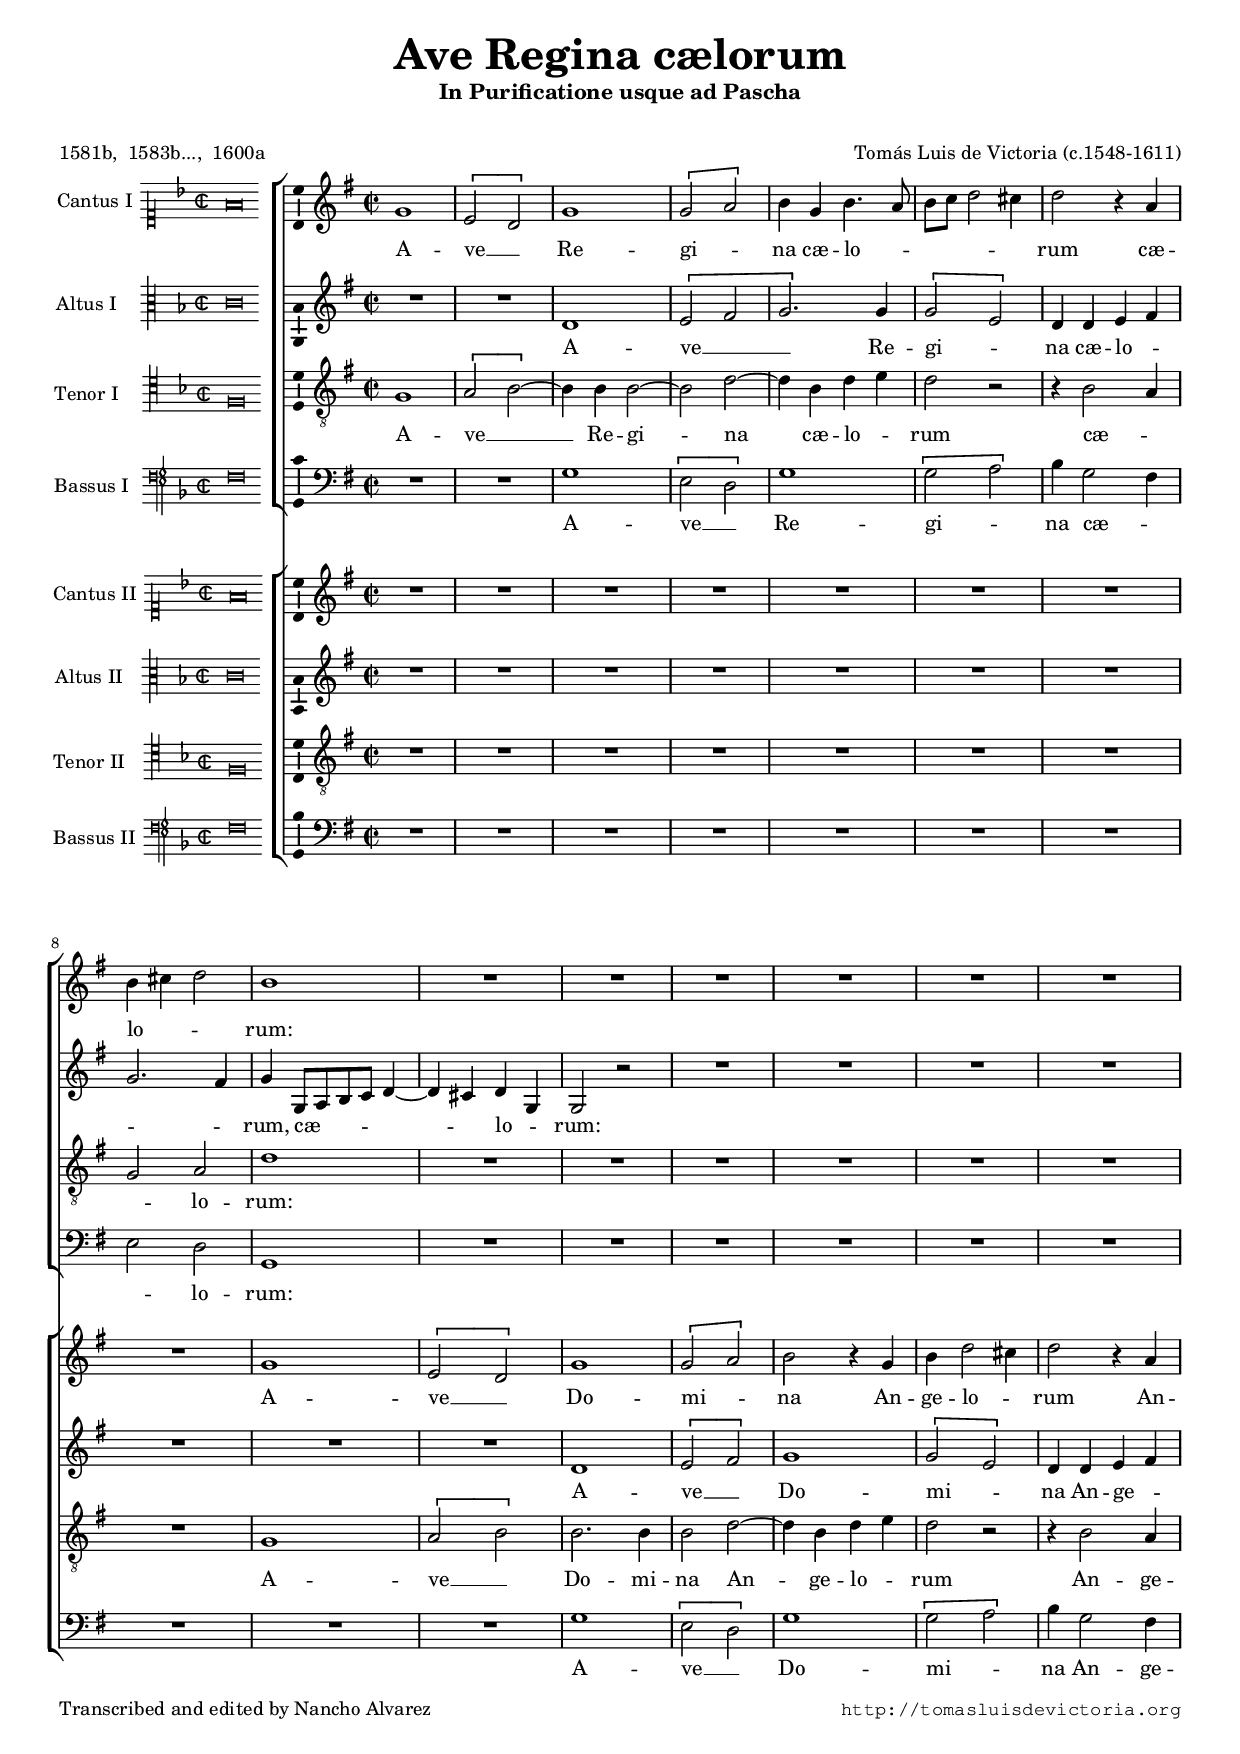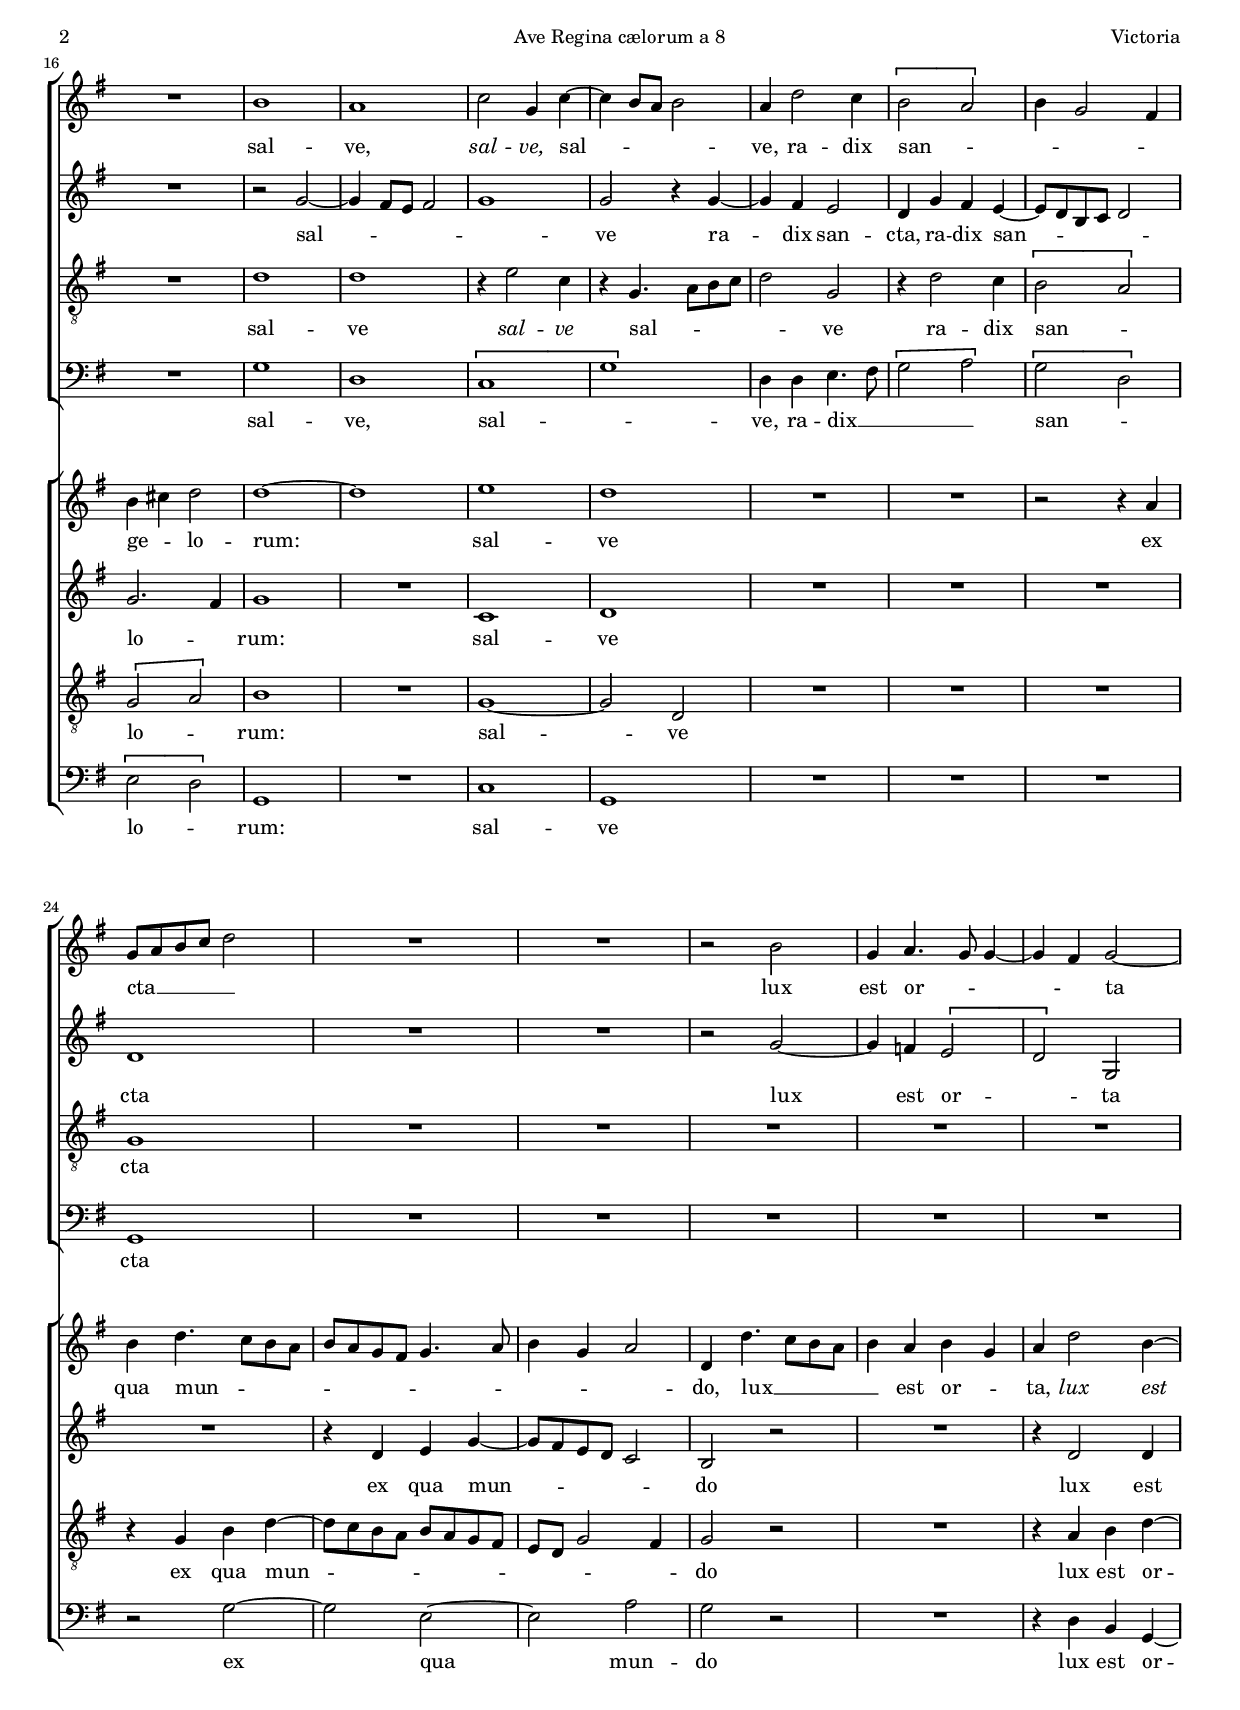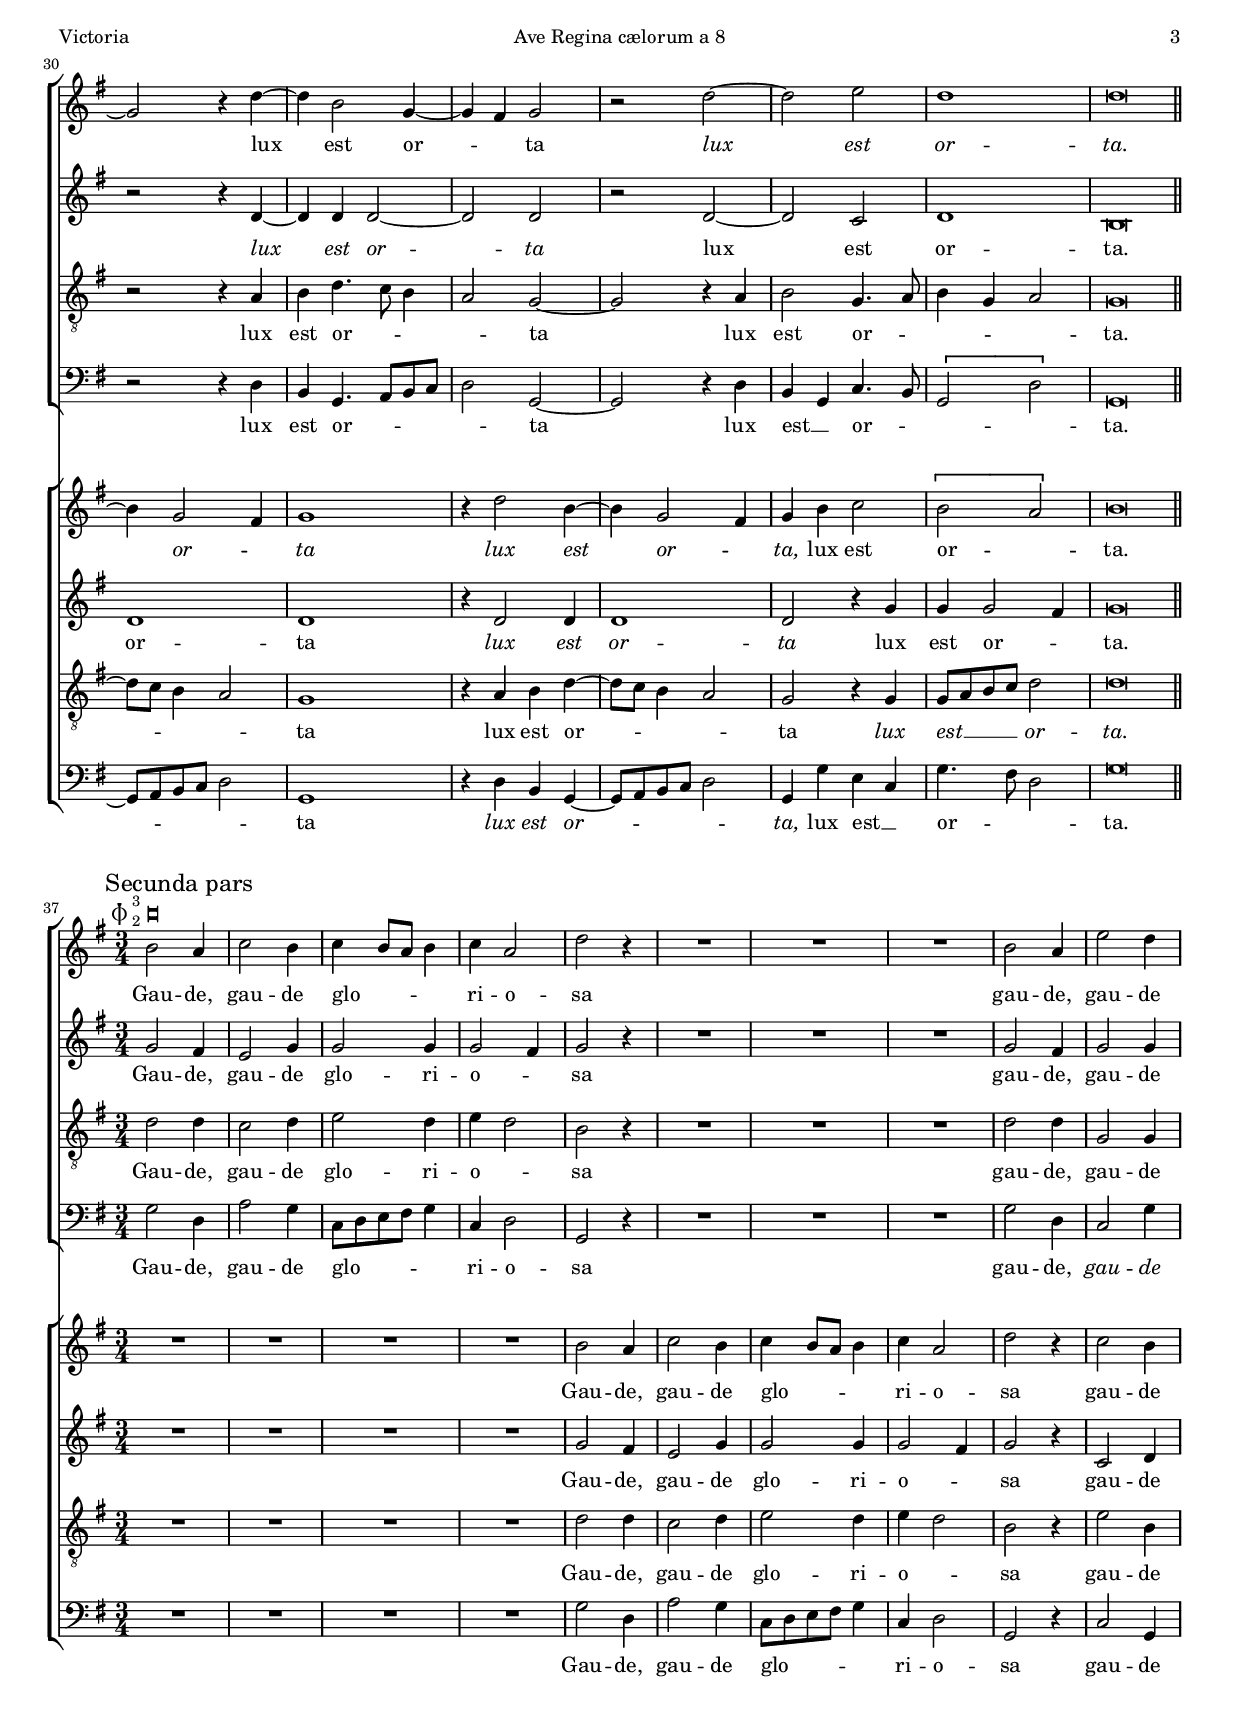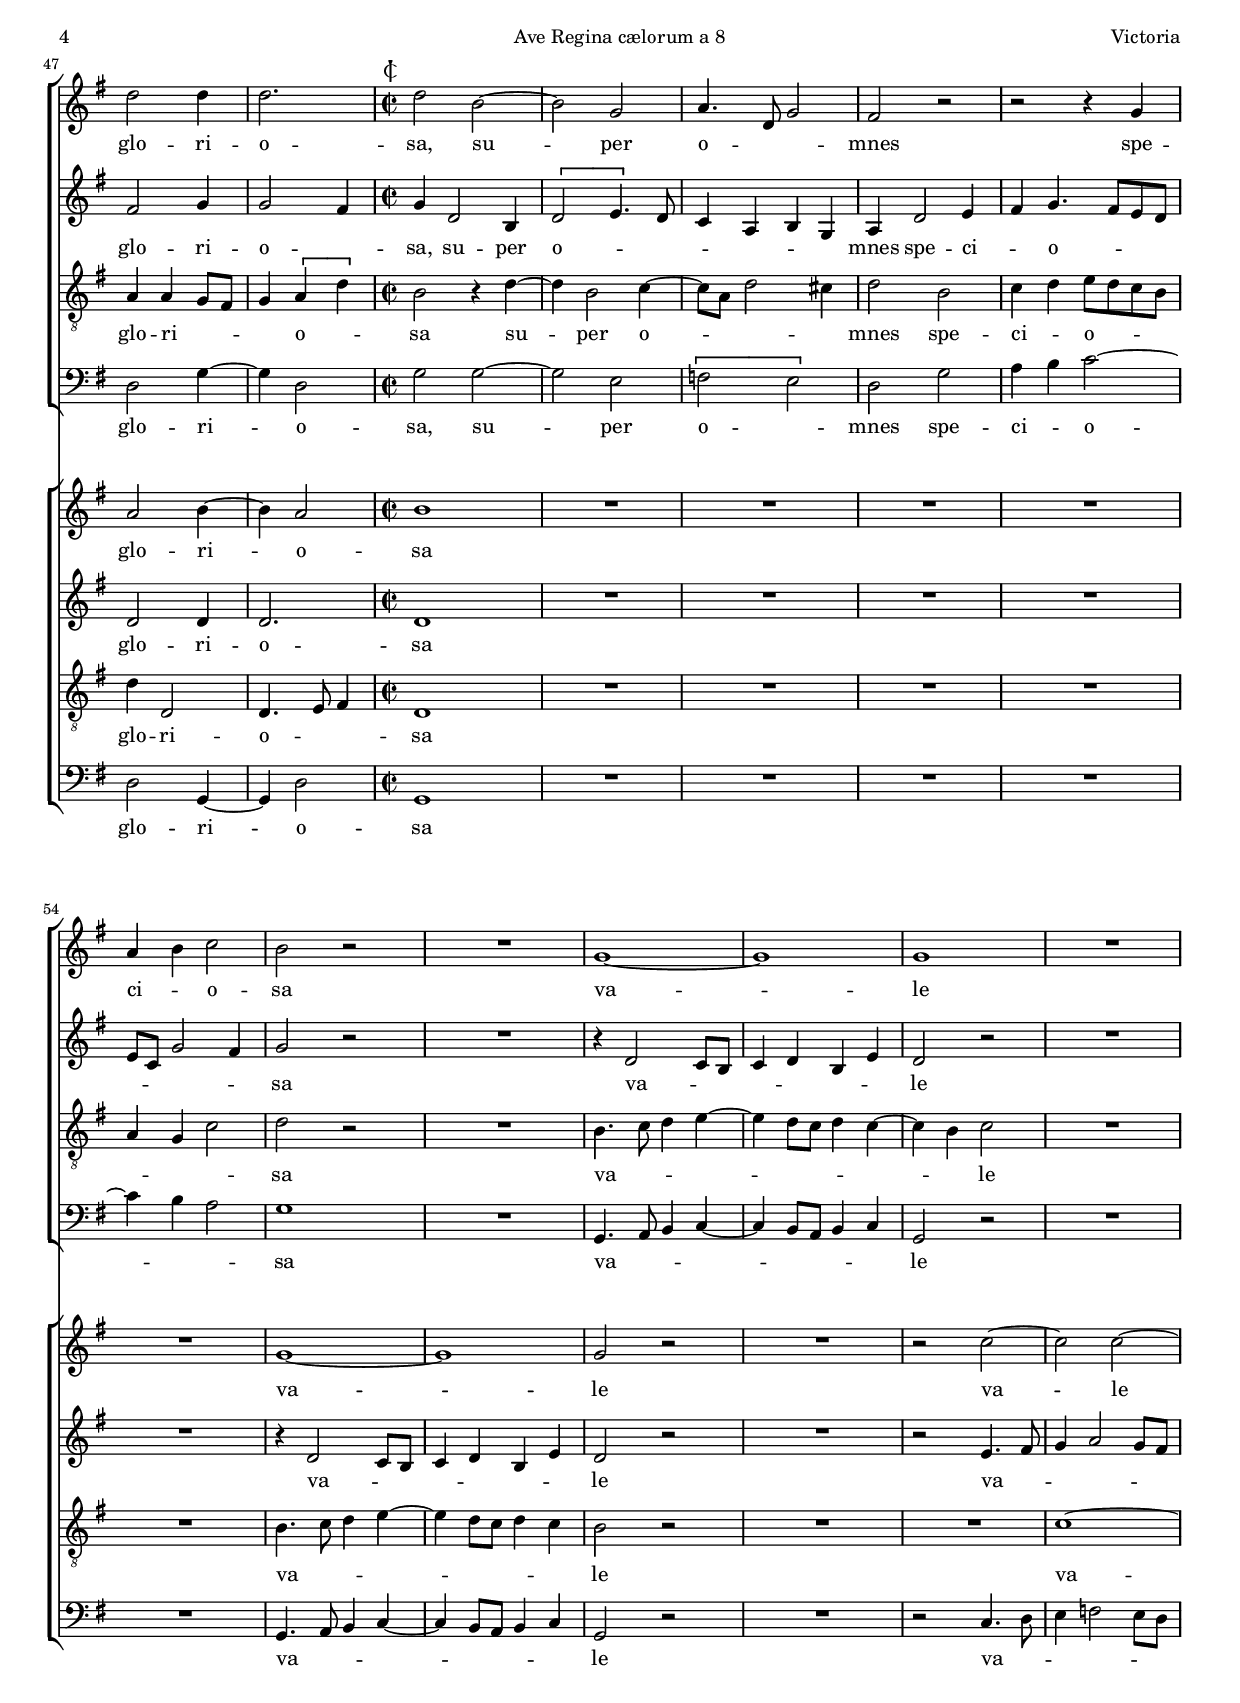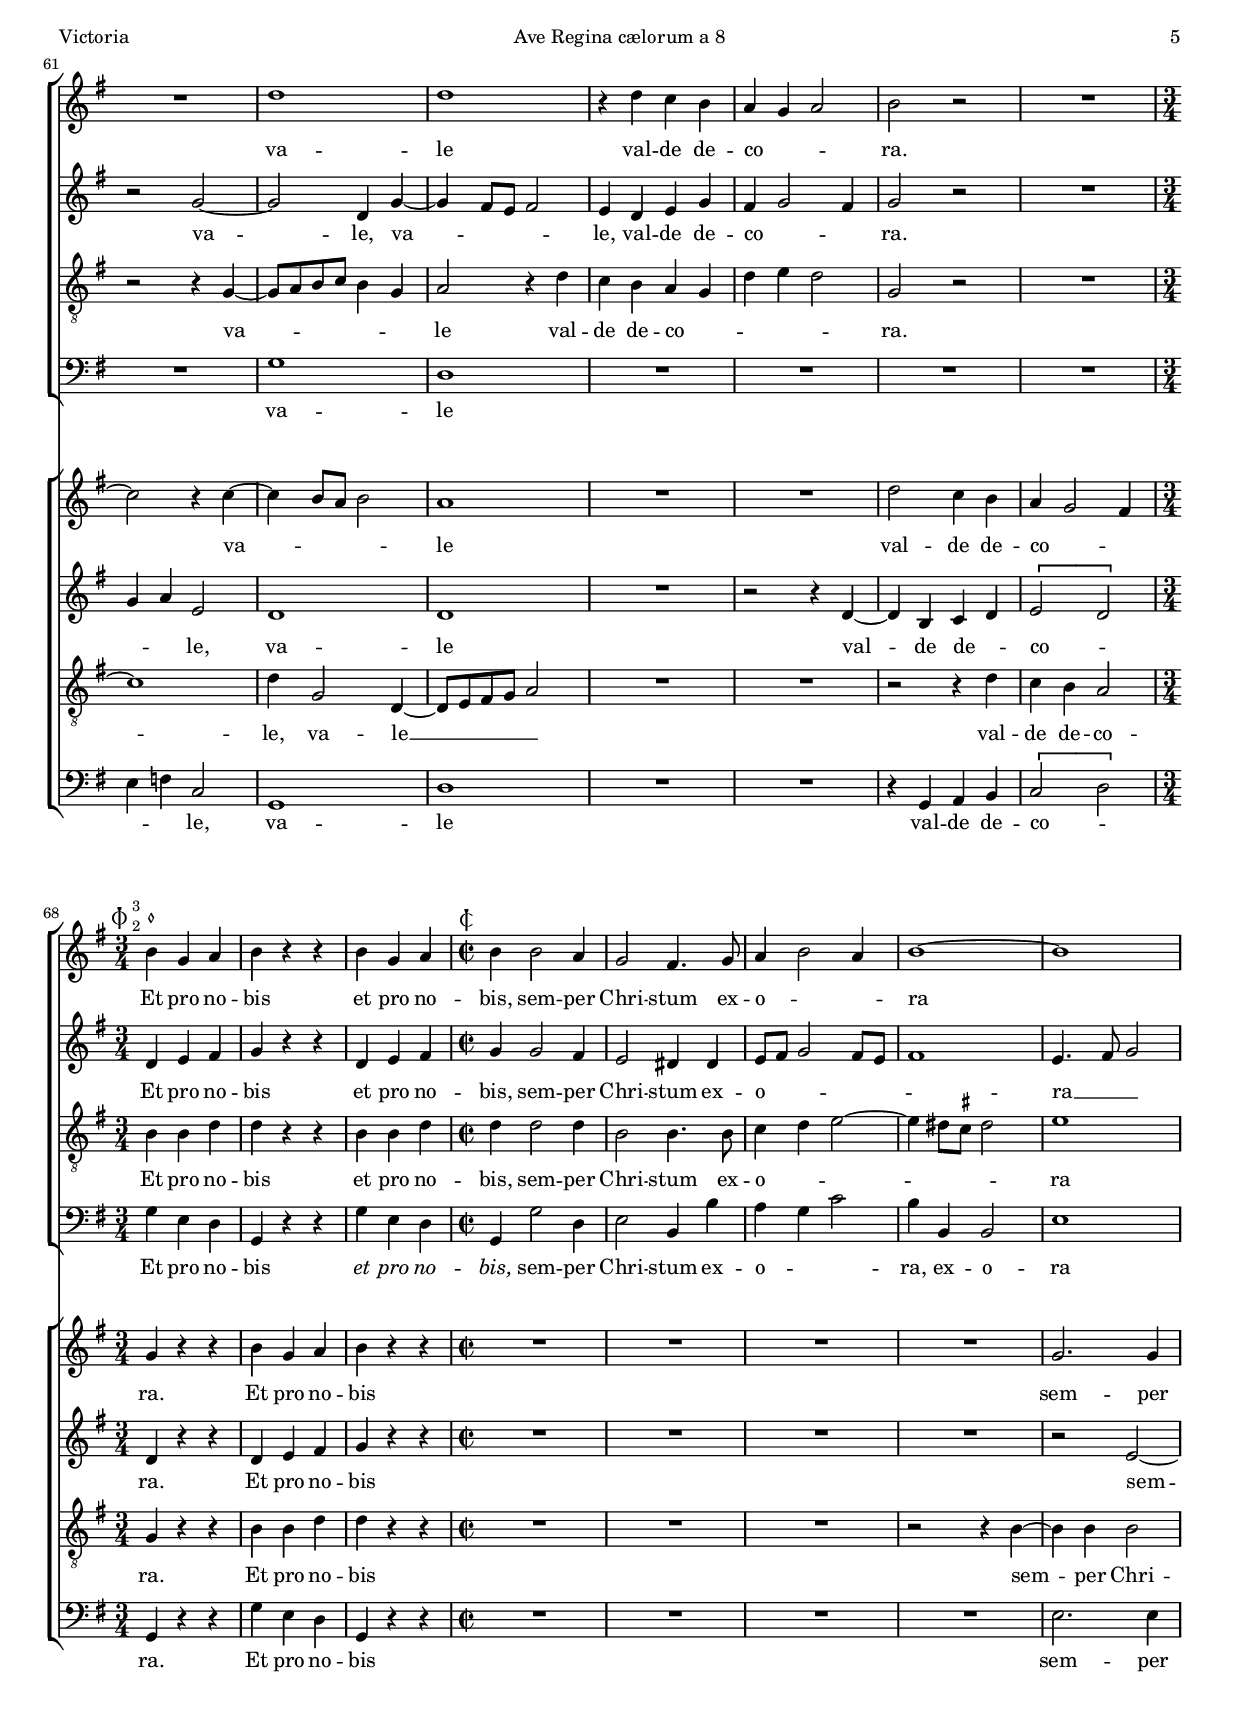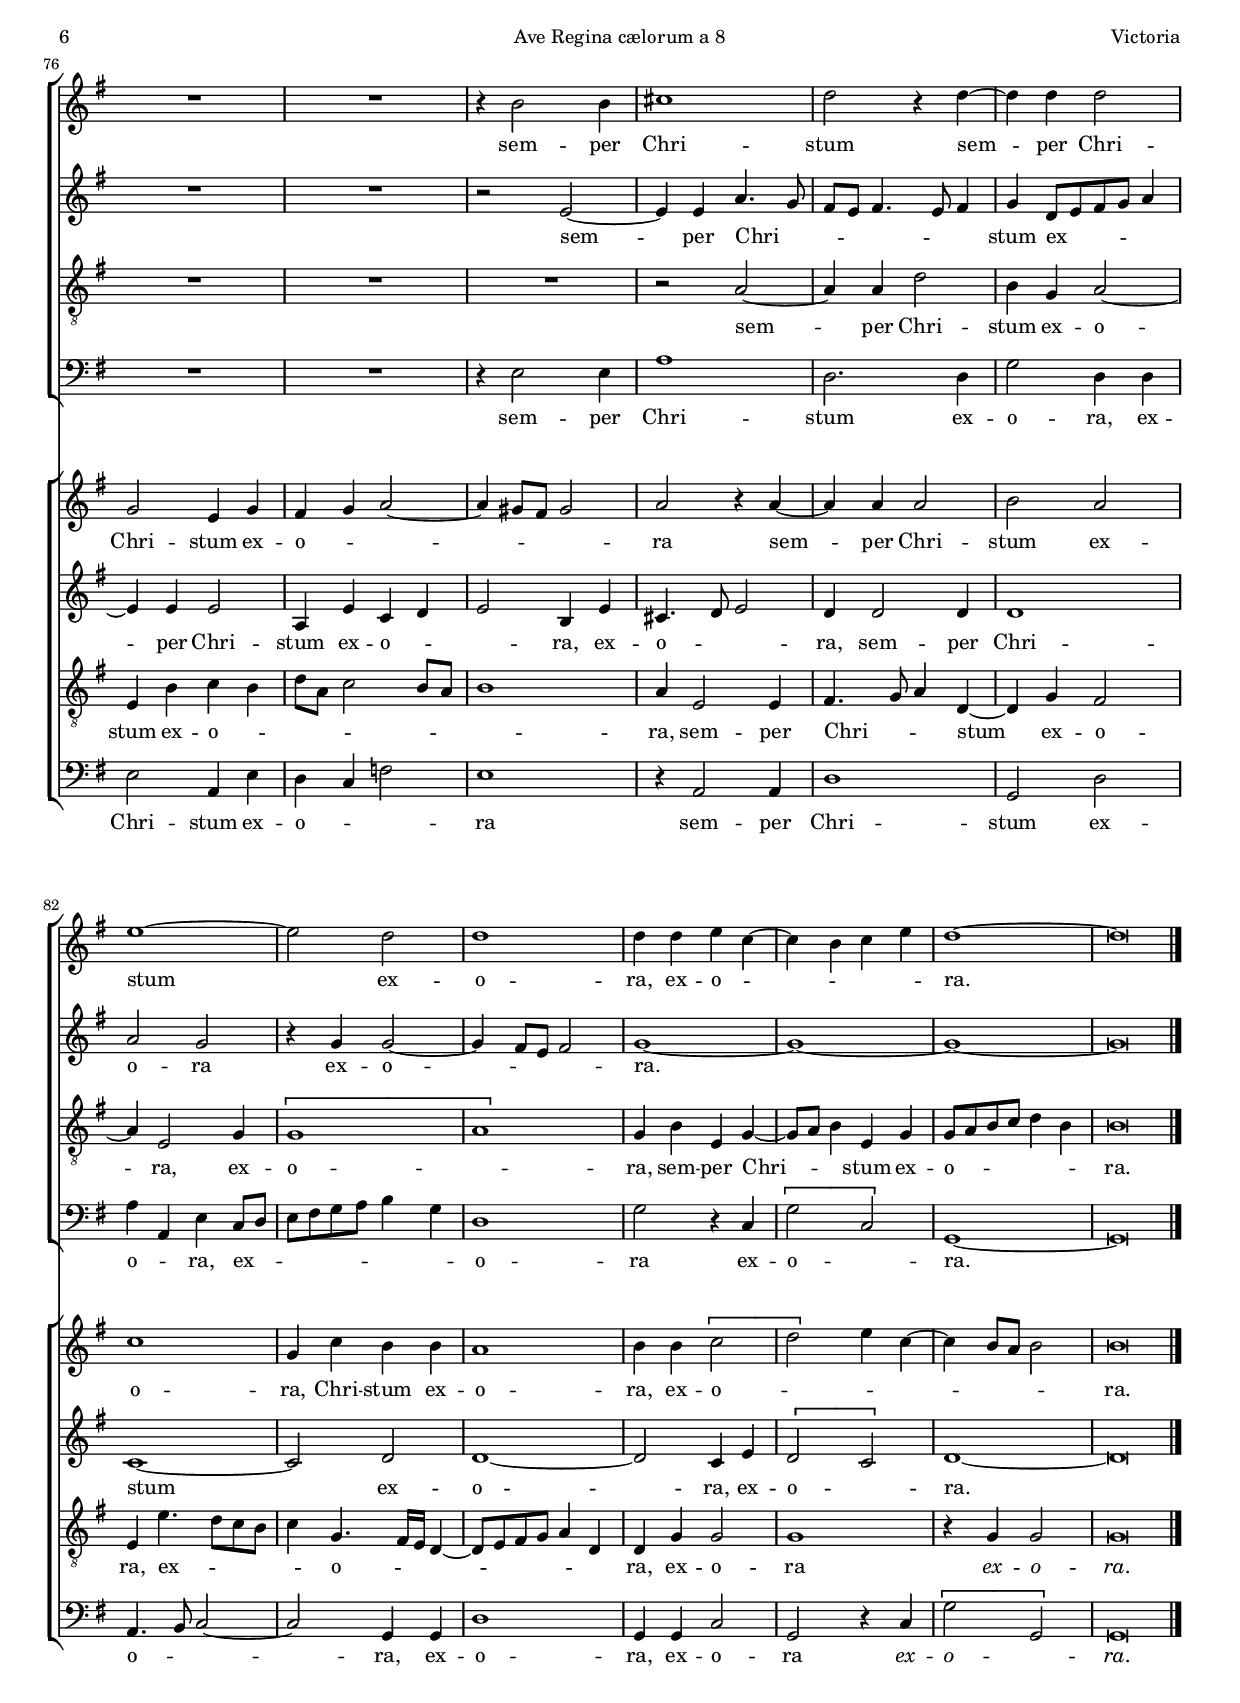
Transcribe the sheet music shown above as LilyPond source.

\version "2.18.0"

#(set-default-paper-size "a4")
#(set-global-staff-size 16.5)
#(ly:set-option 'point-and-click #f)
%mobile -s10.8 -i2.5

italicas=\override LyricText.font-shape = #'italic
rectas=\override LyricText.font-shape = #'upright
ss=\once \set suggestAccidentals = ##t
incipitwidth = 20
mtempo={\tempo 4 = 100}
mtempob={\tempo 4 = 150}

htitle="Ave Regina cælorum a 8"
hcomposer="Victoria"

\header {
	title=\markup{\fontsize #3 "Ave Regina cælorum"}
	subtitle="In Purificatione usque ad Pascha"
	subsubtitle=\markup{\column{" "}}
	composer="Tomás Luis de Victoria (c.1548-1611)"
        pdfauthor=\composer
	%opus="(-)"
	poet=\markup{"1581b,  1583b...,  1600a"}
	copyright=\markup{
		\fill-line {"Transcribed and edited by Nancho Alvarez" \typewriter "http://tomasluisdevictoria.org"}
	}
        % transcrito a partir de 1600a (con comprobaciones en 1589b y 1603)
%	tagline=""
}


global={\key f \major \time 2/2  \skip 1*36  \bar "||" \time 3/4 \break
        \override Score.TimeSignature.break-visibility = #'#(#f #t #t)
					\skip 1*3/4*12 \time 2/2
	\override Score.TimeSignature.break-visibility = #'#(#t #t #t)
                                        \skip 1*19 \time 3/4 % \bar "||" \break
					\skip 1*3/4*3 \time 2/2
					\skip 1*18 \bar "|."
}

cantus={
	f'1 |
	\[d'2 c'\] |
	f'1 |
	\[f'2 g'\] |
%5
	a'4 f' a'4. g'8 |
	a' bes' c''2 b'4 |
	c''2 r4 g' |
	a' b' c''2 |
	a'1 |
%10
	R1*4/4 |
	R1*4/4 |
	R1*4/4 |
	R1*4/4 |
	R1*4/4 |
%15
	R1*4/4 |
	R1*4/4 |
	a'1 |
	g' |
	bes'2 f'4 bes' ~ |
%20
	bes' a'8 g' a'2 |
	g'4 c''2 bes'4 |
	\[a'2 g'\] |
	a'4 f'2 e'4 |
	f'8 g' a' bes' c''2 |
%25
	R1*4/4*2 | % falta en el original, añadido a mano
	r2 a' |
	f'4 g'4. f'8 f'4 ~ |
	f' e' f'2 ~ |
%30
	f' r4 c'' ~ |
	c'' a'2 f'4 ~ |
	f' e' f'2 |
	r c'' ~ |
	c'' d'' |
%35
	c''1 |
	c''\breve*1/2 |
        \override Score.RehearsalMark.self-alignment-X = #left
	\mark \markup{"Secunda pars"}
        \once \override TextScript.X-offset = #-4
        s4*0^\markup{\musicglyph #"timesig.mensural34" \raise #0.9 \fontsize #-2 \column{"3" "2"} \hspace #.3 \fontsize #2 \musicglyph #"noteheads.sM1mensural"}
        %s4*0^\markup{\raise #.5 \musicglyph #"timesig.mensural34" \larger \larger " (" \smaller \smaller \smaller \column {\raise #.9 3 \raise #1.2 2} \larger \larger ")"}
        % en 1589b 3, no 3/2
        \mtempob
        a'2 g'4 |
	bes'2 a'4 |
	bes' a'8 g' a'4 |
%40
	bes' g'2 | % no están ennegrecidas
	c'' r4 |
	R1*3/4 |
	R1*3/4 |
	R1*3/4 |
%45
	a'2 g'4 |
	d''2 c''4 |
	c''2 c''4 |
	c''2. | % hay puntillo aunque creo que no hace falta
	\once \override TextScript.X-offset = #-3.5
        s4*0^\markup{\raise #.5 \musicglyph #"timesig.mensural22"}
        \mtempo
        c''2 a' ~ |
%50
	a' f' |
	g'4. c'8 f'2 |
	e' r |
	r r4 f' |
	g' a' bes'2 |
%55
	a' r |
	R1*4/4 |
	f'1 ~ |
	f' |
	f' |
%60
	R1*4/4 |
	R1*4/4 |
	c''1 |
	c'' |
	r4 c'' bes' a' |
%65
	g' f' g'2 |
	a' r |
	R1*4/4 |
        \once \override TextScript.X-offset = #-4
        s4*0^\markup{\musicglyph #"timesig.mensural34" \raise #0.9 \fontsize #-2 \column{"3" "2"} \hspace #.3 \fontsize #2 \musicglyph #"noteheads.s1mensural"}
        %s4*0^\markup{\raise #.5 \musicglyph #"timesig.mensural34" \larger \larger " (" \smaller \smaller \smaller \column {\raise #.9 3 \raise #1.2 2} \larger \larger ")"}
        % en 1589b 3, no 3/2
        \mtempob
        a'4 f' g' |
	a' r r |
%70
	a' f' g' |
	\once \override TextScript.X-offset = #-3.5
        s4*0^\markup{\raise #.5 \musicglyph #"timesig.mensural22"}
        \mtempo
        a'4 a'2 g'4 |
	f'2 e'4. f'8 |
	g'4 a'2 g'4 |
	a'1 ~ |
%75
	a' |
	R1*4/4 |
	R1*4/4 |
	r4 a'2 a'4 |
	b'1 |
%80
	c''2 r4 c'' ~ |
	c'' c'' c''2 |
	d''1 ~ |
	d''2 c'' |
	c''1 |
%85
	c''4 c'' d'' bes' ~ |
	bes' a' bes' d'' |
	c''1 ~ |
	c''\breve*1/2 
}

altus={
	R1*4/4 |
	R1*4/4 |
	c'1 |
	\[d'2 e' |
%5
	f'2.\] f'4 |
	\[f'2 d'\] |
	c'4 c' d' e' |
	f'2. e'4 |
	f'  f8[ g a bes] c'4 ~ |
%10
	c' b c' f |
	f2 r |
	R1*4/4 |
	R1*4/4 |
	R1*4/4 |
%15
	R1*4/4 |
	R1*4/4 |
	r2 f' ~ |
	f'4 e'8 d' e'2 |
	f'1 |
%20
	f'2 r4 f' ~ |
	f' e' d'2 |
	c'4 f' e' d' ~ |
	d'8 c' a bes c'2 |
	c'1 |
%25
	R1*4/4 |
	R1*4/4 |
	r2 f' ~ |
	f'4 ees' \[d'2 |
	c'\] f |
%30
	r r4 c' ~ |
	c' c' c'2 ~ |
	c' c' |
	r c' ~ |
	c' bes |
%35
	c'1 |
	a\breve*1/2 |
	f'2 e'4 |
	d'2 f'4 |
	f'2 f'4 |
%40
	f'2 e'4 |
	f'2 r4 |
	R1*3/4 |
	R1*3/4 |
	R1*3/4 |
%45
	f'2 e'4 |
	f'2 f'4 |
	e'2 f'4 |
	f'2 e'4 |
	f' c'2 a4 |
%50
	\[c'2 d'4.\] c'8 |
	bes4 g a f |
	g c'2 d'4 |
	e' f'4. e'8 d' c' |
	d' bes f'2 e'4 |
%55
	f'2 r |
	R1*4/4 |
	r4 c'2 bes8 a |
	bes4 c' a d' |
	c'2 r |
%60
	R1*4/4 |
	r2 f' ~ |
	f' c'4 f' ~ |
	f' e'8 d' e'2 |
	d'4 c' d' f' |
%65
	e' f'2 e'4 |
	f'2 r |
	R1*4/4 |
	c'4 d' e' |
	f' r r |
%70
	c' d' e' |
	f' f'2 e'4 |
	d'2 cis'4 cis' |
	d'8 e' f'2 e'8 d' |
	e'1 |
%75
	d'4. e'8 f'2 |
	R1*4/4 |
	R1*4/4 |
	r2 d' ~ |
	d'4 d' g'4. f'8 |
%80
	e' d' e'4. d'8 e'4 |
	f'  c'8[ d' e' f'] g'4 |
	g'2 f' |
	r4 f' f'2 ~ |
	f'4 e'8 d' e'2 |
%85
	f'1 ~ |
	f' ~ |
	f' ~ |
	f'\breve*1/2
}

tenor={
	f1 |
	\[g2 a ~ \] |
	a4 a a2 ~ |
	a c' ~ |
%5
	c'4 a c' d' |
	c'2 r |
	r4 a2 g4 |
	f2 g |
	c'1 |
%10
	R1*4/4 |
	R1*4/4 |
	R1*4/4 |
	R1*4/4 |
	R1*4/4 |
%15
	R1*4/4 |
	R1*4/4 |
	c'1 |
	c' |
	r4 d'2 bes4 |
%20
	r f4. g8 a bes |
	c'2 f |
	r4 c'2 bes4 |
	\[a2 g\] |
	f1 |
%25
	R1*4/4 |
	R1*4/4 |
	R1*4/4 |
	R1*4/4 |
	R1*4/4 |
%30
	r2 r4 g |
	a c'4. bes8 a4 |
	g2 f ~ |
	f r4 g |
	a2 f4. g8 |
%35
	a4 f g2 |
	f\breve*1/2 |
	c'2 c'4 |
	bes2 c'4 |
	d'2 c'4 |
%40
	d' c'2 |
	a r4 |
	R1*3/4 |
	R1*3/4 |
	R1*3/4 |
%45
	c'2 c'4 |
	f2 f4 |
	g g f8 e |
	f4 \[g c'\] |
	a2 r4 c' ~ |
%50
	c' a2 bes4 ~ |
	bes8 g c'2 b4 |
	c'2 a |
	bes4 c' d'8 c' bes a |
	g4 f bes2 |
%55
	c' r |
	R1*4/4 |
	a4. bes8 c'4 d' ~ |
	d' c'8 bes c'4 bes ~ |
	bes a bes2 |
%60
	R1*4/4 |
	r2 r4 f ~ |
	f8 g a bes a4 f |
	g2 r4 c' |
	bes a g f |
%65
	c' d' c'2 |
	f r |
	R1*4/4 |
	a4 a c' |
	c' r r |
%70
	a a c' |
	c' c'2 c'4 |
	a2 a4. a8 |
	bes4 c' d'2 ~ |
	d'4 cis'8 \ss b cis'2 |
%75
	d'1 |
	R1*4/4 |
	R1*4/4 |
	R1*4/4 |
	r2 g ~ |
%80
	g4 g c'2 |
	a4 f g2 ~ |
	g4 d2 f4 |
	\[f1
	g\] |
%85
	f4 a d f ~ |
	f8 g a4 d f |
	f8 g a bes c'4 a |
	a\breve*1/2
}

bassus={
        R1*4/4 |
	R1*4/4 |
	f1 |
	\[d2 c\] |
%5
	f1 |
	\[f2 g\] |
	a4 f2 e4 |
	d2 c |
	f,1 |
%10
	R1*4/4 |
	R1*4/4 |
	R1*4/4 |
	R1*4/4 |
	R1*4/4 |
%15
	R1*4/4 |
	R1*4/4 |
	f1 |
	c |
	\[bes, |
%20
	f\] |
	c4 c d4. e8 |
	\[f2 g\] |
	\[f c\] |
	f,1 |
%25
	R1*4/4 |
	R1*4/4 |
	R1*4/4 |
	R1*4/4 |
	R1*4/4 |
%30
	r2 r4 c |
	a, f,4. g,8 a, bes, |
	c2 f, ~ |
	f, r4 c |
	a, f, bes,4. a,8 |
%35
	\[f,2 c\] |
	f,\breve*1/2 |
	f2 c4 |
	g2 f4 |
	bes,8 c d e f4 |
%40
	bes, c2 |
	f, r4 |
	R1*3/4 |
	R1*3/4 |
	R1*3/4 |
%45
	f2 c4 |
	bes,2 f4 |
	c2 f4 ~ |
	f c2 |
	f f ~ |
%50
	f d |
	\[ees d\] |
	c f |
	g4 a bes2 ~ |
	bes4 a g2 |
%55
	f1 | % 1589b, 1600a y 1603 hacen f1, no sé si en otras ediciones hay f2 r
	R1*4/4 |
	f,4. g,8 a,4 bes, ~ |
	bes, a,8 g, a,4 bes, |
	f,2 r |
%60
	R1*4/4 |
	R1*4/4 |
	f1 |
	c |
	R1*4/4 |
%65
	R1*4/4 |
	R1*4/4 |
	R1*4/4 |
	f4 d c |
	f, r r |
%70
	f d c |
	f, f2 c4 |
	d2 a,4 a |
	g f bes2 |
	a4 a, a,2 |
%75
	d1 |
	R1*4/4 |
	R1*4/4 |
	r4 d2 d4 |
	g1 |
%80
	c2. c4 |
	f2 c4 c |
	g g, d bes,8 c |
	d e f g a4 f |
	c1 |
%85
	f2 r4 bes, |
	\[f2 bes,\] |
	f,1 ~ |
	f,\breve*1/2
}

cantusdos={
	R1*4/4 |
	R1*4/4 |
	R1*4/4 |
	R1*4/4 |
%5
	R1*4/4 |
	R1*4/4 |
	R1*4/4 |
	R1*4/4 |
	f'1 |
%10
	\[d'2 c'\] |
	f'1 |
	\[f'2 g'\] |
	a' r4 f' |
	a' c''2 b'4 |
%15
	c''2 r4 g' |
	a' b' c''2 |
	c''1 ~ |
	c'' |
	d'' |
%20
	c'' |
	R1*4/4 |
	R1*4/4 |
	r2 r4 g' |
	a' c''4. bes'8 a' g' |
%25
	a' g' f' e' f'4. g'8 |
	a'4 f' g'2 |
	c'4 c''4. bes'8 a' g' |
	a'4 g' a' f' |
	g' c''2 a'4 ~ |
%30
	a' f'2 e'4 |
	f'1 |
	r4 c''2 a'4 ~ |
	a' f'2 e'4 |
	f' a' bes'2 |
%35
	\[a' g'\] |
	a'\breve*1/2 |
	R1*3/4 |
	R1*3/4 |
	R1*3/4 |
%40
	R1*3/4 |
	a'2 g'4 |
	bes'2 a'4 |
	bes' a'8 g' a'4 |
	bes' g'2 |
%45
	c'' r4 |
	bes'2 a'4 |
	g'2 a'4 ~ |
	a' g'2 |
	a'1 |
%50
	R1*4/4 |
	R1*4/4 |
	R1*4/4 |
	R1*4/4 |
	R1*4/4 |
%55
	f'1 ~ |
	f' |
	f'2 r |
	R1*4/4 |
	r2 bes' ~ |
%60
	bes' bes' ~ |
	bes' r4 bes' ~ |
	bes' a'8 g' a'2 |
	g'1 |
	R1*4/4 |
%65
	R1*4/4 |
	c''2 bes'4 a' |
	g' f'2 e'4 |
	f' r r |
	a' f' g' |
%70
	a' r r |
	R1*4/4 |
	R1*4/4 |
	R1*4/4 |
	R1*4/4 |
%75
	f'2. f'4 |
	f'2 d'4 f' |
	e' f' g'2 ~ |
	g'4 fis'8 e' fis'2 |
	g' r4 g' ~ |
%80
	g' g' g'2 |
	a' g' |
	bes'1 |
	f'4 bes' a' a' |
	g'1 |
%85
	a'4 a' \[bes'2 |
	c''\] d''4 bes' ~ |
	bes' a'8 g' a'2 |
	a'\breve*1/2
}

altusdos={
	R1*4/4 |
	R1*4/4 |
	R1*4/4 |
	R1*4/4 |
%5
	R1*4/4 |
	R1*4/4 |
	R1*4/4 |
	R1*4/4 |
	R1*4/4 |
%10
	R1*4/4 |
	c'1 |
	\[d'2 e'\] |
	f'1 |
	\[f'2 d'\] |
%15
	c'4 c' d' e' |
	f'2. e'4 |
	f'1 |
	R1*4/4 |
	bes1 |
%20
	c' |
	R1*4/4 |
	R1*4/4 |
	R1*4/4 |
	R1*4/4 |
%25
	r4 c' d' f' ~ |
	f'8 e' d' c' bes2 |
	a r |
	R1*4/4 |
	r4 c'2 c'4 |
%30
	c'1 |
	c' |
	r4 c'2 c'4 |
	c'1 |
	c'2 r4 f' |
%35
	f' f'2 e'4 |
	f'\breve*1/2 |
	R1*3/4 |
	R1*3/4 |
	R1*3/4 |
%40
	R1*3/4 |
	f'2 e'4 |
	d'2 f'4 |
	f'2 f'4 |
	f'2 e'4 |
%45
	f'2 r4 |
	bes2 c'4 |
	c'2 c'4 |
	c'2. |
	c'1 |
%50
	R1*4/4 |
	R1*4/4 |
	R1*4/4 |
	R1*4/4 |
	R1*4/4 |
%55
	r4 c'2 bes8 a |
	bes4 c' a d' |
	c'2 r |
	R1*4/4 |
	r2 d'4. e'8 |
%60
	f'4 g'2 f'8 e' |
	f'4 g' d'2 |
	c'1 |
	c' |
	R1*4/4 |
%65
	r2 r4 c' ~ |
	c' a bes c' |
	\[d'2 c'\] |
	c'4 r r |
	c' d' e' |
%70
	f' r r |
	R1*4/4 |
	R1*4/4 |
	R1*4/4 |
	R1*4/4 |
%75
	r2 d' ~ |
	d'4 d' d'2 |
	g4 d' bes c' |
	d'2 a4 d' |
	b4. c'8 d'2 |
%80
	c'4 c'2 c'4 |
	c'1 |
	bes ~ |
	bes2 c' |
	c'1 ~ |
%85
	c'2 bes4 d' |
	\[c'2 bes\] |
	c'1 ~ |
	c'\breve*1/2
}

tenordos={
	R1*4/4 |
	R1*4/4 |
	R1*4/4 |
	R1*4/4 |
%5
	R1*4/4 |
	R1*4/4 |
	R1*4/4 |
	R1*4/4 |
	f1 |
%10
	\[g2 a\] |
	a2. a4 |
	a2 c' ~ |
	c'4 a c' d' |
	c'2 r |
%15
	r4 a2 g4 |
	\[f2 g\] |
	a1 |
	R1*4/4 |
	f1 ~ |
%20
	f2 c |
	R1*4/4 |
	R1*4/4 |
	R1*4/4 |
	r4 f a c' ~ |
%25
	c'8 bes a g a g f e |
	d c f2 e4 |
	f2 r |
	R1*4/4 |
	r4 g a c' ~ |
%30
	c'8 bes a4 g2 |
	f1 |
	r4 g a c' ~ |
	c'8 bes a4 g2 |
	f r4 f |
%35
	f8 g a bes c'2 |
	c'\breve*1/2 |
	R1*3/4 |
	R1*3/4 |
	R1*3/4 |
%40
	R1*3/4 |
	c'2 c'4 |
	bes2 c'4 |
	d'2 c'4 |
	d' c'2 |
%45
	a r4 |
	d'2 a4 |
	c' c2 |
	c4. d8 e4 |
	c1 |
%50
	R1*4/4 |
	R1*4/4 |
	R1*4/4 |
	R1*4/4 |
	R1*4/4 |
%55
	a4. bes8 c'4 d' ~ |
	d' c'8 bes c'4 bes |
	a2 r |
	R1*4/4 |
	R1*4/4 |
%60
	bes1 ~ |
	bes |
	c'4 f2 c4 ~ |
	c8 d e f g2 |
	R1*4/4 |
%65
	R1*4/4 |
	r2 r4 c' |
	bes a g2 |
	f4 r r |
	a a c' |
%70
	c' r r |
	R1*4/4 |
	R1*4/4 |
	R1*4/4 |
	r2 r4 a ~ |
%75
	a a a2 |
	d4 a bes a |
	c'8 g bes2 a8 g | % c'8 g para evitar octavas?
	a1 |
	g4 d2 d4 |
%80
	e4. f8 g4 c ~ |
	c f e2 |
	d4 d'4. c'8 bes a |
	bes4 f4. e16 d c4 ~ |
	c8 d e f g4 c |
%85
	c f f2 |
	f1 |
	r4 f f2 |
	f\breve*1/2
}

bassusdos={
	R1*4/4 |
	R1*4/4 |
	R1*4/4 |
	R1*4/4 |
%5
	R1*4/4 |
	R1*4/4 |
	R1*4/4 |
	R1*4/4 |
	R1*4/4 |
%10
	R1*4/4 |
	f1 |
	\[d2 c\] |
	f1 |
	\[f2 g\] |
%15
	a4 f2 e4 |
	\[d2 c\] |
	f,1 |
	R1*4/4 |
	bes,1 |
%20
	f, |
	R1*4/4 |
	R1*4/4 |
	R1*4/4 |
	r2 f ~ |
%25
	f d ~ |
	d g |
	f r |
	R1*4/4 |
	r4 c a, f, ~ |
%30
	f,8 g, a, bes, c2 |
	f,1 |
	r4 c a, f, ~ |
	f,8 g, a, bes, c2 |
	f,4 f d bes, |
%35
	f4. e8 c2 |
	f\breve*1/2 |
	R1*3/4 |
	R1*3/4 |
	R1*3/4 |
%40
	R1*3/4 |
	f2 c4 |
	g2 f4 |
	bes,8 c d e f4 |
	bes, c2 |
%45
	f, r4 |
	bes,2 f,4 |
	c2 f,4 ~ |
	f, c2 |
	f,1 |
%50
	R1*4/4 |
	R1*4/4 |
	R1*4/4 |
	R1*4/4 |
	R1*4/4 |
%55
	f,4. g,8 a,4 bes, ~ |
	bes, a,8 g, a,4 bes, |
	f,2 r |
	R1*4/4 |
	r2 bes,4. c8 |
%60
	d4 ees2 d8 c |
	d4 ees bes,2 |
	f,1 |
	c |
	R1*4/4 |
%65
	R1*4/4 |
	r4 f, g, a, |
	\[bes,2 c\] |
	f,4 r r |
	f d c |
%70
	f, r r |
	R1*4/4 |
	R1*4/4 |
	R1*4/4 |
	R1*4/4 |
%75
	d2. d4 |
	d2 g,4 d |
	c bes, ees2 |
	d1 |
	r4 g,2 g,4 |
%80
	c1 |
	f,2 c |
	g,4. a,8 bes,2 ~ |
	bes, f,4 f, |
	c1 |
%85
	f,4 f, bes,2 |
	f, r4 bes, |
	\[f2 f,\] |
	f,\breve*1/2
}

textocantus=\lyricmode{
A -- ve __ _ Re -- gi -- _ na cæ -- lo -- _ _ _ _ _ rum
cæ -- lo -- _ _ rum:
sal -- ve,
\italicas sal -- ve, \rectas
sal -- _ _ _ _ ve, ra -- dix
san -- _ _ _ _ cta __ _ _ _ _ 
lux est or -- _ _ _ _ ta _
lux _ est or -- _ _ ta
\italicas lux _ est or -- ta. \rectas
Gau -- de,
gau -- de glo -- _ _ _ ri -- o -- sa
gau -- de,
gau -- de glo -- ri -- o -- sa,
su -- _ per o -- _ _ mnes
spe -- ci -- _ o -- sa
va -- _ le
va -- le
val -- de de -- co -- _ _ ra.
Et pro no -- bis
et pro no -- bis, sem -- per Chri -- stum
ex -- o -- _ _ ra _
sem -- per Chri -- stum
sem -- _ per Chri -- stum _
ex -- o -- ra,
ex -- o -- _ _ _ _ _ ra. _
}

textoaltus=\lyricmode{
A -- ve __ _ _ Re -- gi -- _ na cæ -- lo -- _ _ _ rum,
cæ -- _ _ _ _ _ _ lo -- _ rum:
sal -- _ _ _ _ _ ve
ra -- _ dix san -- cta,
ra -- dix san -- _ _ _ _ _ cta
lux _ est or -- _ ta
\italicas lux _ est or -- _ ta \rectas
lux _ est or -- ta.
Gau -- de, 
gau -- de glo -- ri -- o -- _ sa
gau -- de,
gau -- de glo -- ri -- o -- _ sa,
su -- per o -- _ _ _ _ _ _ mnes spe -- ci -- _ o -- _ _ _ _ _ _ _ sa
va -- _ _ _ _ _ _ le
va -- _ le,
va -- _ _ _ _ le, val -- de de -- co -- _ _ ra.
Et pro no -- bis
et pro no -- bis, sem -- per Chri -- stum ex -- o -- _ _ _ _ _ ra __ _ _ 
sem -- _ per Chri -- _ _ _ _ _ _ stum ex -- _ _ _ _ o -- ra
ex -- o -- _ _ _ _ ra. _ _ _ 
}

textotenor=\lyricmode{
A -- ve __ _ _ Re -- gi -- _ na _ cæ -- lo -- _ rum
cæ -- _ _ lo -- rum:
sal -- ve
\italicas sal -- ve \rectas
sal -- _ _ _ _ ve
ra -- dix san -- _ cta
lux est or -- _ _ _ ta _
lux est or -- _ _ _ _ ta.
Gau -- de,
gau -- de glo -- ri -- o -- _ sa
gau -- de, 
gau -- de glo -- ri -- _ _ _ o -- _ sa
su -- _ per o -- _ _ _ _ mnes spe -- ci -- _ o -- _ _ _ _ _ _ sa
va -- _ _ _ _ _ _ _ _ _ _ le
va -- _ _ _ _ _ _ le % en 1600a valde, en 1603 vale
val -- de de -- co -- _ _ _ _ ra.
Et pro no -- bis
et pro no -- bis, sem -- per Chri -- stum ex -- o -- _ _ _ _ _ _ ra
sem -- _ per Chri -- stum ex -- o -- _ ra,
ex -- o -- _ ra,
sem -- per Chri -- _ _ _ stum ex -- o -- _ _ _ _ _ ra.
}

textobassus=\lyricmode{
A -- ve __ _ Re -- gi -- _ na cæ -- _ _ lo -- rum:
sal -- ve,
sal -- _ ve, ra -- dix __ _ _ _ san -- _ cta
lux est or -- _ _ _ _ ta _
lux est __ _ or -- _ _ _ ta.
Gau -- de,
gau -- de glo -- _ _ _ _ ri -- o -- sa
gau -- de,
\italicas gau -- de \rectas 
glo -- ri -- _ o -- sa,
su -- _ per o -- _ mnes spe -- ci -- _ o -- _ _ _ sa
va -- _ _ _ _ _ _ _ _ le
va -- le
Et pro no -- bis
\italicas et pro no -- bis, \rectas 
sem -- per Chri -- stum ex -- o -- _ _ ra,
ex -- o -- ra
sem -- per Chri -- stum ex -- o -- ra,
ex -- o -- _ ra,
ex -- _ _ _ _ _ _ _ o -- ra
ex -- o -- _ ra. _
}


textocantusdos=\lyricmode{
A -- ve __ _ Do -- mi -- _ na
An -- ge -- lo -- _ rum
An -- ge -- _ lo -- rum: _
sal -- ve
ex qua mun -- _ _ _ _ _ _ _ _ _ _ _ _ do,
lux __ _ _ _ _ est or -- _ ta,
\italicas lux est _ or -- _ ta 
lux est _ or -- _ ta, \rectas
lux est or -- _ ta.
Gau -- de,
gau -- de glo -- _ _ _ ri -- o -- sa
gau -- de glo -- ri -- _ o -- sa
va -- _ le
va -- _ le _
va -- _ _ _ _ le
val -- de de -- co -- _ _ ra.
Et pro no -- bis
sem -- per Chri -- stum ex -- o -- _ _ _ _ _ _ ra
sem -- _ per Chri -- stum
ex -- o -- ra,
Chri -- stum ex -- o -- ra,
ex -- o -- _ _ _ _ _ _ _ ra.
}

textoaltusdos=\lyricmode{
A -- ve __ _ Do -- mi -- _ na An -- ge -- _ lo -- _ rum:
sal -- ve
ex qua mun -- _ _ _ _ _ do
lux est or -- ta
\italicas lux est or -- ta \rectas
lux est or -- _ ta.
Gau -- de,
gau -- de glo -- ri -- o -- _ sa
gau -- de glo -- ri -- o -- sa
va -- _ _ _ _ _ _ le
va -- _ _ _ _ _ _ _ le,
va -- le
val -- _ de de -- _ co -- _ ra.
Et pro no -- bis
sem -- _ per Chri -- stum ex -- o -- _ _ ra,
ex -- o -- _ _ ra,
sem -- per Chri -- stum _
ex -- o -- _ ra,
ex -- o -- _ ra. _

}

textotenordos=\lyricmode{
A -- ve __ _ Do -- mi -- na An -- _ ge -- lo -- _ rum
An -- ge -- lo -- _ rum:
sal -- _ ve
ex qua mun -- _ _ _ _ _ _ _ _ _ _ _ _ do
lux est or -- _ _ _ _ ta
lux est or -- _ _ _ _ ta
\italicas lux est __ _ _ _ or -- ta. \rectas
Gau -- de,
gau -- de glo -- ri -- o -- _ sa
gau -- de glo -- ri -- o -- _ _ sa
va -- _ _ _ _ _ _ _ _ le
va -- _ le,
va -- le __ _ _ _ _ _ 
val -- de de -- co -- ra.
Et pro no -- bis
sem -- _ per Chri -- stum ex -- o -- _ _ _ _ _ _ _ ra,
sem -- per Chri -- _ _ stum _
ex -- o -- ra,
ex -- _ _ _ _ o -- _ _ _ _ _ _ _ _ _ ra,
ex -- o -- ra
\italicas ex -- o -- ra.
}

textobassusdos=\lyricmode{
A -- ve __ _ 
Do -- mi -- _ na An -- ge -- lo -- _ rum:
sal -- ve
ex _ qua _ mun -- do 
lux est or -- _ _ _ _ _ ta
\italicas lux est or -- _ _ _ _ _ ta, \rectas
lux est __ _ or -- _ _ ta.
Gau -- de,
gau -- de glo -- _ _ _ _ ri -- o -- sa
gau -- de glo -- ri -- _ o -- sa
va -- _ _ _ _ _ _ _ _ le
va -- _ _ _ _ _ _ _ le,
va -- le
val -- de de -- co -- _ ra.
Et pro no -- bis
sem -- per Chri -- stum ex -- o -- _ _ ra
sem -- per Chri -- stum ex -- o -- _ _ _ ra,
ex -- o -- ra,
ex -- o -- ra
\italicas ex -- o -- _ ra.

}


incipitcantus=\markup{
	\score{
		{ 
		\set Staff.instrumentName="Cantus I "
		\override NoteHead.style = #'neomensural
		\override Staff.TimeSignature.style = #'neomensural
		\cadenzaOn 
		\clef "petrucci-c1"
		\key f \major
		\time 2/2
                f'\breve
		} 

	\layout { line-width=\incipitwidth indent = 0 }
	}
}

incipitaltus=\markup{
	\score{
		{ 
		\set Staff.instrumentName="Altus I    "
		\override NoteHead.style = #'neomensural 
		\override Staff.TimeSignature.style = #'neomensural
		\cadenzaOn 
		\clef "petrucci-c3"
		\key f \major
		\time 2/2
                c'\breve
		} 
	\layout { line-width=\incipitwidth indent = 0 }
	}
}


incipittenor=\markup{
	\score{
		{ 
		\set Staff.instrumentName="Tenor I    "
		\override NoteHead.style = #'neomensural 
		\override Staff.TimeSignature.style = #'neomensural
		\cadenzaOn 
		\clef "petrucci-c4"
		\key f \major
		\time 2/2
                f\breve
		} 
	\layout { line-width=\incipitwidth indent=0 }
	}
}

incipitbassus=\markup{
	\score{
		{ 
		\set Staff.instrumentName="Bassus I  "
		\override NoteHead.style = #'neomensural
		\override Staff.TimeSignature.style = #'neomensural
		\cadenzaOn 
		\clef "petrucci-f4"
		\key f \major
		\time 2/2
                f\breve
		} 
	\layout { line-width=\incipitwidth indent = 0 }
	}
}

incipitcantusdos=\markup{
	\score{
		{ 
		\set Staff.instrumentName="Cantus II "
		\override NoteHead.style = #'neomensural
		\override Staff.TimeSignature.style = #'neomensural
		\cadenzaOn 
		\clef "petrucci-c1"
		\key f \major
		\time 2/2
                f'\breve
		} 

	\layout { line-width=\incipitwidth indent = 0 }
	}
}

incipitaltusdos=\markup{
	\score{
		{ 
		\set Staff.instrumentName="Altus II   "
		\override NoteHead.style = #'neomensural 
		\override Staff.TimeSignature.style = #'neomensural
		\cadenzaOn 
		\clef "petrucci-c3"
		\key f \major
		\time 2/2
                c'\breve
		} 
	\layout { line-width=\incipitwidth indent = 0 }
	}
}


incipittenordos=\markup{
	\score{
		{ 
		\set Staff.instrumentName="Tenor II   "
		\override NoteHead.style = #'neomensural 
		\override Staff.TimeSignature.style = #'neomensural
		\cadenzaOn 
		\clef "petrucci-c4"
		\key f \major
		\time 2/2
                f\breve
		} 
	\layout { line-width=\incipitwidth indent=0 }
	}
}

incipitbassusdos=\markup{
	\score{
		{ 
		\set Staff.instrumentName="Bassus II "
		\override NoteHead.style = #'neomensural
		\override Staff.TimeSignature.style = #'neomensural
		\cadenzaOn 
		\clef "petrucci-f4"
		\key f \major
		\time 2/2
                f\breve
		} 
	\layout { line-width=\incipitwidth indent = 0 }
	}
}


%\layout {
%       \context {\Voice
%               \remove Ligature_bracket_engraver
%               \consists Mensural_ligature_engraver
%       }
%       line-width=\incipitwidth
%       indent = 0
%}

\score {\transpose c' d'{ <<
\new ChoirStaff<<

	\new Staff <<\global
	\new Voice="v1" {
		\set Staff.instrumentName=\incipitcantus
		\clef "treble"
		\cantus }
	\new Lyrics \lyricsto "v1" {\textocantus }
	>>

	\new Staff <<\global
	\new Voice="v2" {
		\set Staff.instrumentName=\incipitaltus
		\clef "treble"
		\altus }
	\new Lyrics \lyricsto "v2" {\textoaltus }
	>>
	
	\new Staff <<\global
	\new Voice="v3" {
		\set Staff.instrumentName=\incipittenor
		\clef "G_8"
		\tenor }
	\new Lyrics \lyricsto "v3" {\textotenor }
	>>

	\new Staff <<\global
	\new Voice="v4" {
		\set Staff.instrumentName=\incipitbassus
		\clef "bass"
		\bassus }
	\new Lyrics \lyricsto "v4" {\textobassus }
	>>
	
>>

\new ChoirStaff<<

	\new Staff <<\global
	\new Voice="v5" {
		\set Staff.instrumentName=\incipitcantusdos
		\clef "treble"
		\cantusdos }
	\new Lyrics \lyricsto "v5" {\textocantusdos }
	>>

	\new Staff <<\global
	\new Voice="v6" {
		\set Staff.instrumentName=\incipitaltusdos
		\clef "treble"
		\altusdos }
	\new Lyrics \lyricsto "v6" {\textoaltusdos }
	>>
	
	\new Staff <<\global
	\new Voice="v7" {
		\set Staff.instrumentName=\incipittenordos
		\clef "G_8"
		\tenordos }
	\new Lyrics \lyricsto "v7" {\textotenordos }
	>>

	\new Staff <<\global
	\new Voice="v8" {
		\set Staff.instrumentName=\incipitbassusdos
		\clef "bass"
		\bassusdos }
	\new Lyrics \lyricsto "v8" {\textobassusdos }
	>>
	
>>
>>
	} % transpose

\layout{ 
	\context {\Lyrics 
		\override VerticalAxisGroup.staff-affinity = #UP
		\override VerticalAxisGroup.nonstaff-relatedstaff-spacing =
			#'((basic-distance . 0) (minimum-distance . 0) (padding . 1))
		%\override LyricText.font-size = #1.2
		\override LyricHyphen.minimum-distance = #0.5
	}
	\context {\Score 
		tempoHideNote = ##t
		\override BarNumber.padding = #2 
	}
	\context {\Voice 
		melismaBusyProperties = #'()
		%autoBeaming = ##f
	}
        \context {\ChoirStaff 
                  \override StaffGrouper.staffgroup-staff-spacing =
                        #'((basic-distance . 15) (minimum-distance . 0) (padding . 1))
                  \override StaffGrouper.staff-staff-spacing =
                        #'((basic-distance . 11) (minimum-distance . 0) (padding . 1))
        }
	\context {\Staff 
                %\RemoveEmptyStaves
                %\override VerticalAxisGroup.remove-first = ##t
		\consists Ambitus_engraver 
		\override LigatureBracket.padding = #1
	}
}

%\midi { \mtempo }

}


\paper{
	evenHeaderMarkup=\markup  \fill-line { \fromproperty #'page:page-number-string \htitle \hcomposer }
	oddHeaderMarkup= \markup  \fill-line { \on-the-fly #not-first-page \hcomposer \on-the-fly #not-first-page \htitle \on-the-fly #not-first-page \fromproperty #'page:page-number-string }
	%system-count=20
	%page-count = 8
	ragged-last-bottom = ##f
	indent=3.8\cm
	system-system-spacing =
	#'((basic-distance . 20) (minimum-distance . 0) (padding . 5))
	top-system-spacing = % header
	#'((basic-distance . 9) (minimum-distance . 0) (padding . 0))
	last-bottom-spacing = % footer
	#'((basic-distance . 12) (minimum-distance . 0) (padding . 0))

}
